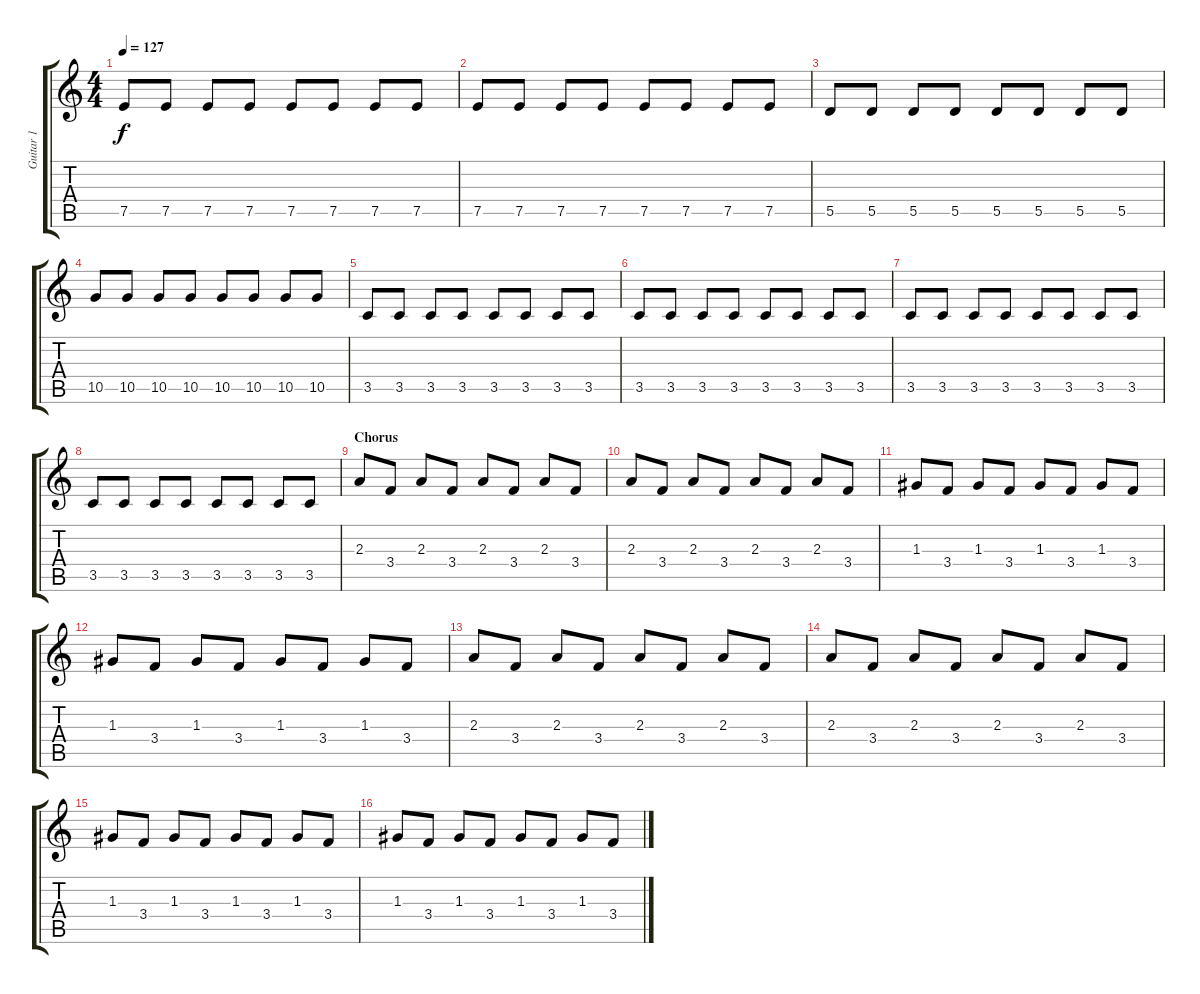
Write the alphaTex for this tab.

\track ("Guitar 1" "Guitar 1") {instrument overdrivenguitar}
\staff {score tabs}
\tuning (E4 B3 G3 D3 A2 E2) {hide}
\ts (4 4)
\tempo 127
\clef g2
\ks c
7.5.8{dy f} 7.5.8 7.5.8 7.5.8 7.5.8 7.5.8 7.5.8 7.5.8 |
7.5.8 7.5.8 7.5.8 7.5.8 7.5.8 7.5.8 7.5.8 7.5.8 |
5.5.8 5.5.8 5.5.8 5.5.8 5.5.8 5.5.8 5.5.8 5.5.8 |
10.5.8 10.5.8 10.5.8 10.5.8 10.5.8 10.5.8 10.5.8 10.5.8 |
3.5.8 3.5.8 3.5.8 3.5.8 3.5.8 3.5.8 3.5.8 3.5.8 |
3.5.8 3.5.8 3.5.8 3.5.8 3.5.8 3.5.8 3.5.8 3.5.8 |
3.5.8 3.5.8 3.5.8 3.5.8 3.5.8 3.5.8 3.5.8 3.5.8 |
3.5.8 3.5.8 3.5.8 3.5.8 3.5.8 3.5.8 3.5.8 3.5.8 |
\section ("" "Chorus")
2.3.8 3.4.8 2.3.8 3.4.8 2.3.8 3.4.8 2.3.8 3.4.8 |
2.3.8 3.4.8 2.3.8 3.4.8 2.3.8 3.4.8 2.3.8 3.4.8 |
1.3.8 3.4.8 1.3.8 3.4.8 1.3.8 3.4.8 1.3.8 3.4.8 |
1.3.8 3.4.8 1.3.8 3.4.8 1.3.8 3.4.8 1.3.8 3.4.8 |
2.3.8 3.4.8 2.3.8 3.4.8 2.3.8 3.4.8 2.3.8 3.4.8 |
2.3.8 3.4.8 2.3.8 3.4.8 2.3.8 3.4.8 2.3.8 3.4.8 |
1.3.8 3.4.8 1.3.8 3.4.8 1.3.8 3.4.8 1.3.8 3.4.8 |
1.3.8 3.4.8 1.3.8 3.4.8 1.3.8 3.4.8 1.3.8 3.4.8
